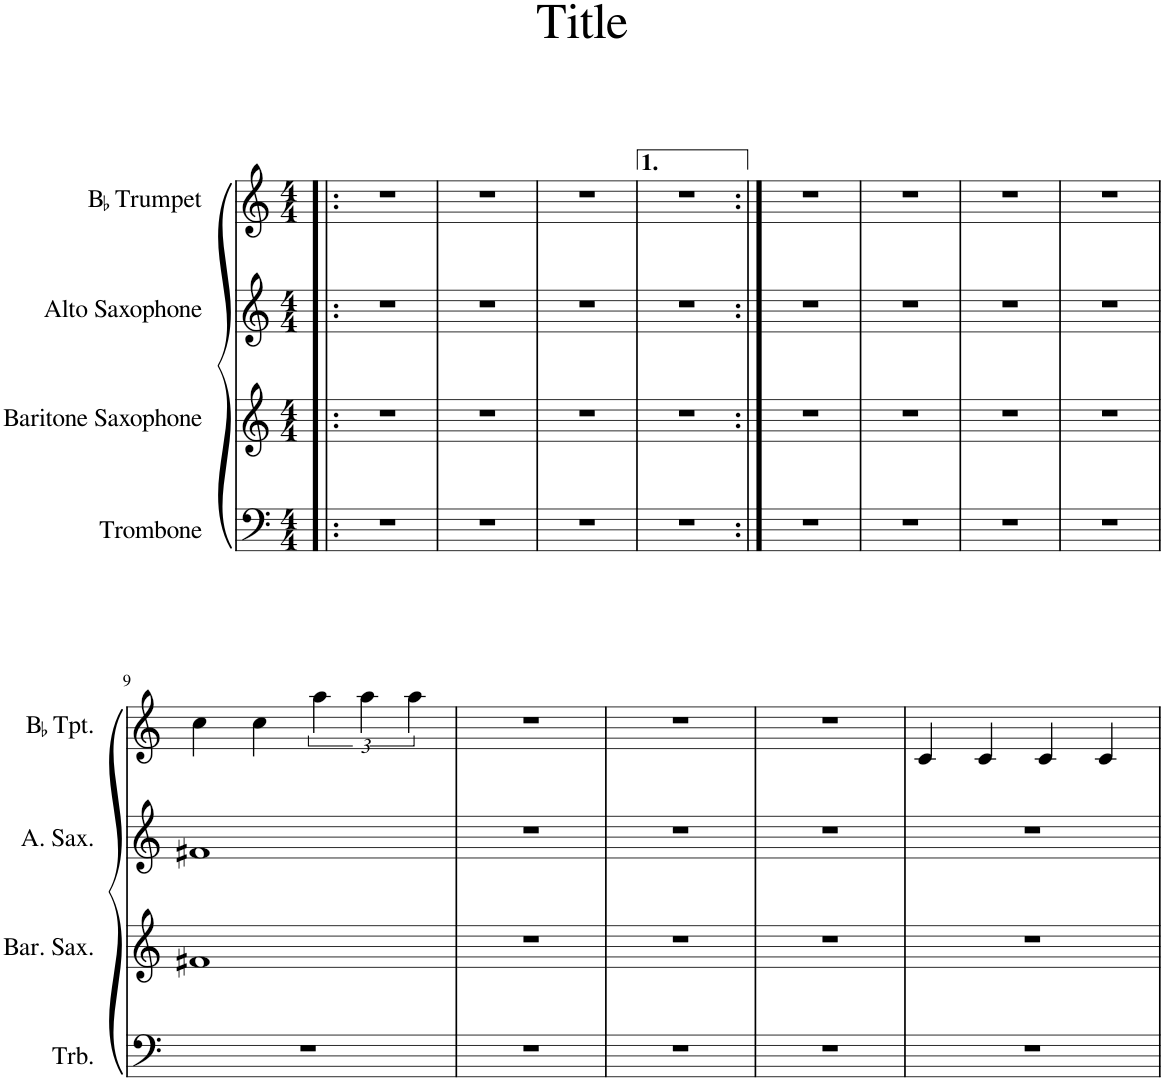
**kern	**kern	**kern	**kern
*part4	*part3	*part2	*part1
*staff4	*staff3	*staff2	*staff1
*I"Trombone	*I"Baritone Saxophone	*I"Alto Saxophone	*I"BaccidentalFlat Trumpet
*I'Trb.	*I'Bar. Sax.	*I'A. Sax.	*I'BaccidentalFlat Tpt.
*clefF4	*clefG2	*clefG2	*clefG2
*	*ITrd12c21	*ITrd5c9	*ITrd1c2
*k[]	*k[]	*k[]	*k[]
*M4/4	*M4/4	*M4/4	*M4/4
=1!|:	=1!|:	=1!|:	=1!|:
1r	1r	1r	1r
=2	=2	=2	=2
1r	1r	1r	1r
=3	=3	=3	=3
1r	1r	1r	1r
=4	=4	=4	=4
1r	1r	1r	1r
=5:|!	=5:|!	=5:|!	=5:|!
1r	1r	1r	1r
=6	=6	=6	=6
1r	1r	1r	1r
=7	=7	=7	=7
1r	1r	1r	1r
=8	=8	=8	=8
1r	1r	1r	1r
!!LO:LB:g=z
=9	=9	=9	=9
1r	1f#X	1f#X	4cc\
.	.	.	4cc\
.	.	.	6aa\
.	.	.	6aa\
.	.	.	6aa\
=10	=10	=10	=10
1r	1r	1r	1r
=11	=11	=11	=11
1r	1r	1r	1r
=12	=12	=12	=12
1r	1r	1r	1r
=13	=13	=13	=13
1r	1r	1r	4c/
.	.	.	4c/
.	.	.	4c/
.	.	.	4c/
=	=	=	=
*-	*-	*-	*-
